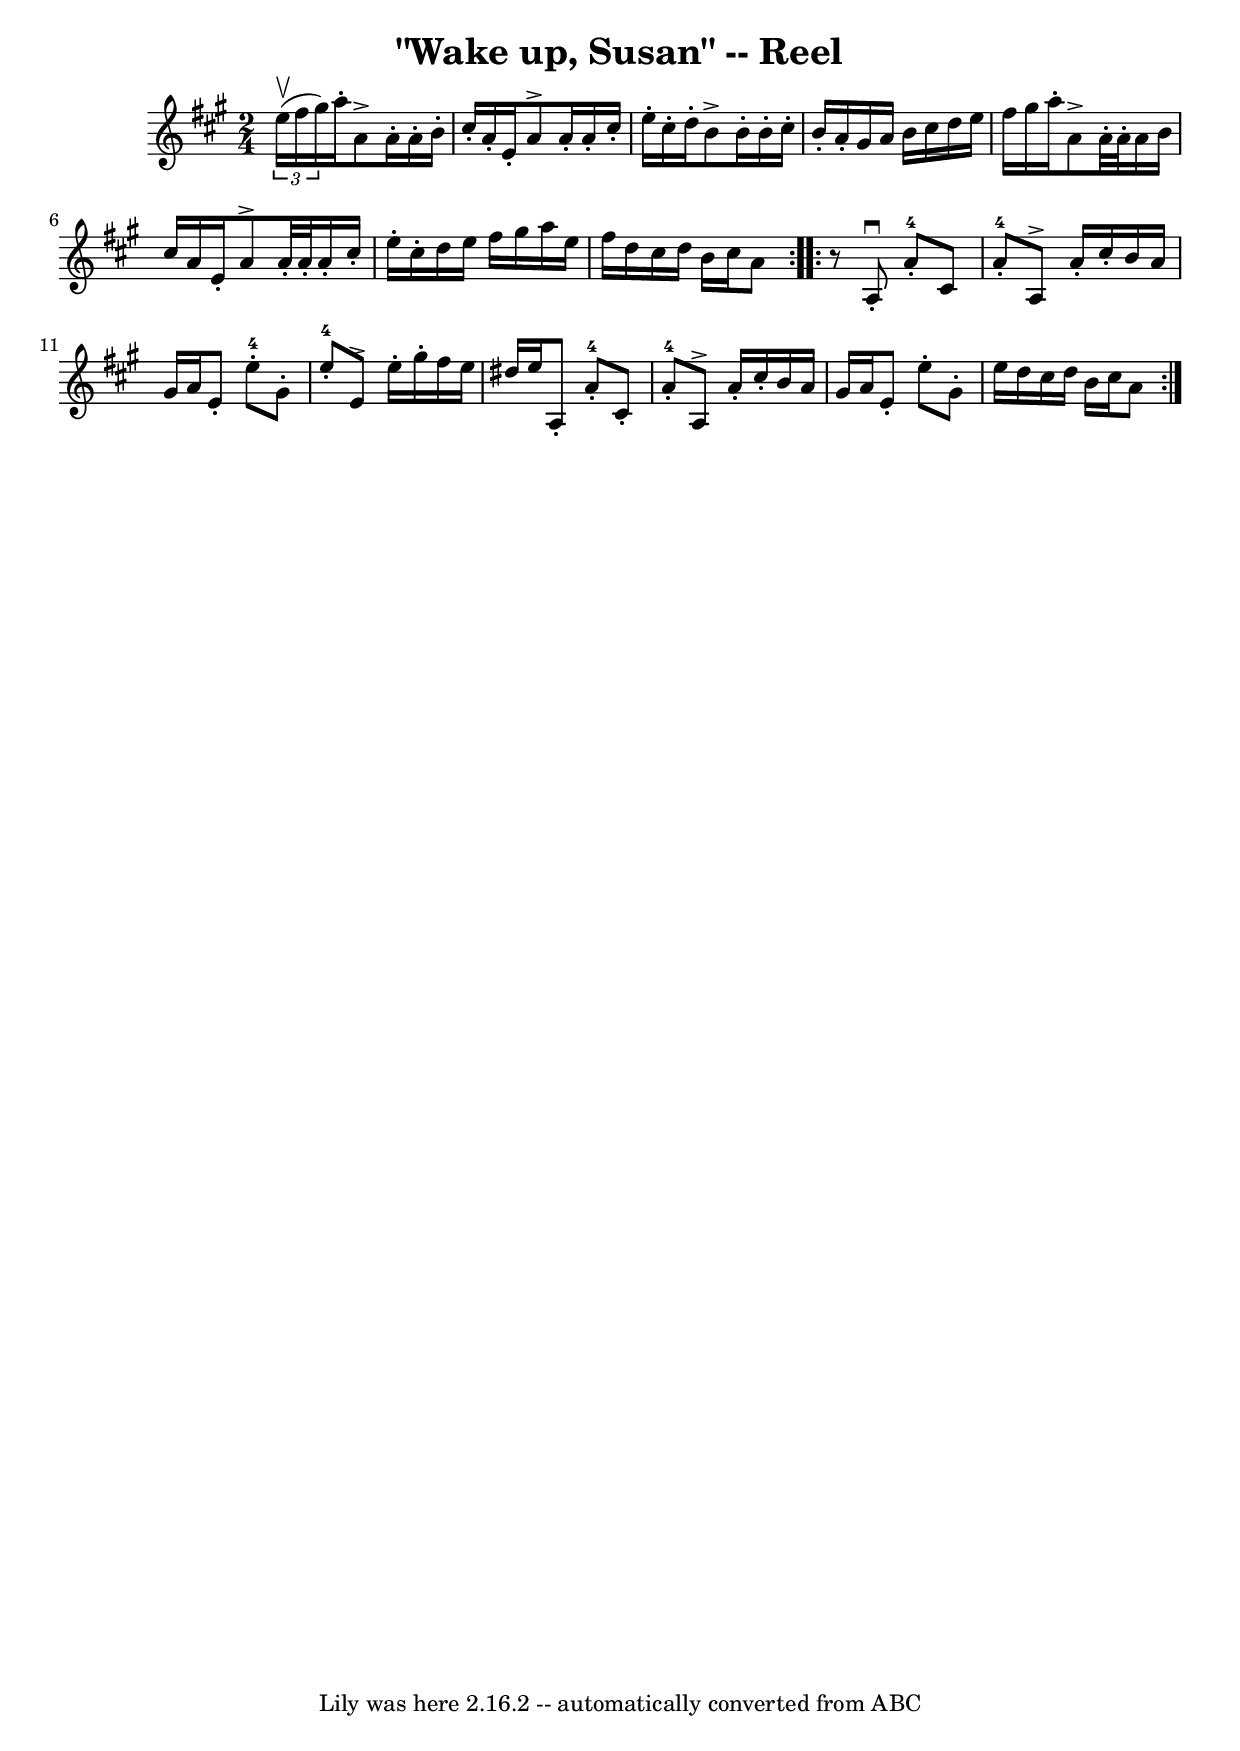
\version "2.16.2"
\include "Mammoth.ily"
\header {
  %% book = "Ryan's Mammoth Collection"
  crossRefNumber = "1"
  footnotes = "\\\\150"
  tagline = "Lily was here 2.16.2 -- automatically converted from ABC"
  title = "\"Wake up, Susan\" -- Reel"

}
voicedefault =  {



  \repeat volta 2 {

    \time 2/4 
    \key a \major
    \times 2/3 { e''16^\upbow(fis''16 gis''16  
		-) 
	       } |
    a''16-. a'8^\accent a'16-. a'16-. b'16-.   
    cis''16-. a'16-.   |
    e'16-. a'8^\accent a'16-. a'16-.   
    cis''16-. e''16-. cis''16-.   |
    d''16-. b'8^\accent b'16-. b'16-. cis''16-. b'16-. a'16-.   |
    gis'16 a'16    
    b'16 cis''16 d''16 e''16 fis''16 gis''16    |
    a''16-. a'8^\accent a'32-. a'32-. a'16 b'16 cis''16 a'16    
    |
    e'16-. a'8^\accent a'32-. a'32-. a'16-. cis''16-.   
    e''16-. cis''16-.   |
    d''16 e''16 fis''16 gis''16    
    a''16 e''16 fis''16 d''16    |
    cis''16 d''16 b'16    
    cis''16 a'8    
  } 
  \repeat volta 2 {
    r8 |
    a8^\downbow-. a'8-4-. cis'8 a'8-4-.   |
    a8^\accent a'16-. cis''16-.   
    b'16 a'16 gis'16 a'16    |
    e'8-. e''8-4-. gis'8-.   
    e''8-4-.   |
    e'8^\accent e''16-. gis''16-. fis''16    
    e''16 dis''16 e''16      |
    a8-. a'8-4-. cis'8-. a'8-4-.   |
    a8^\accent a'16-. cis''16-. b'16 a'16 gis'16 
    a'16    |
    e'8-. e''8-. gis'8-. e''16 d''16    |
    
    cis''16 d''16 b'16 cis''16 a'8    
  }   

}

\score{
  <<

    \context Staff="default"
    {
      \voicedefault 
      
    }

  >>
  \layout {
    
  }
  \midi {
  }

}
